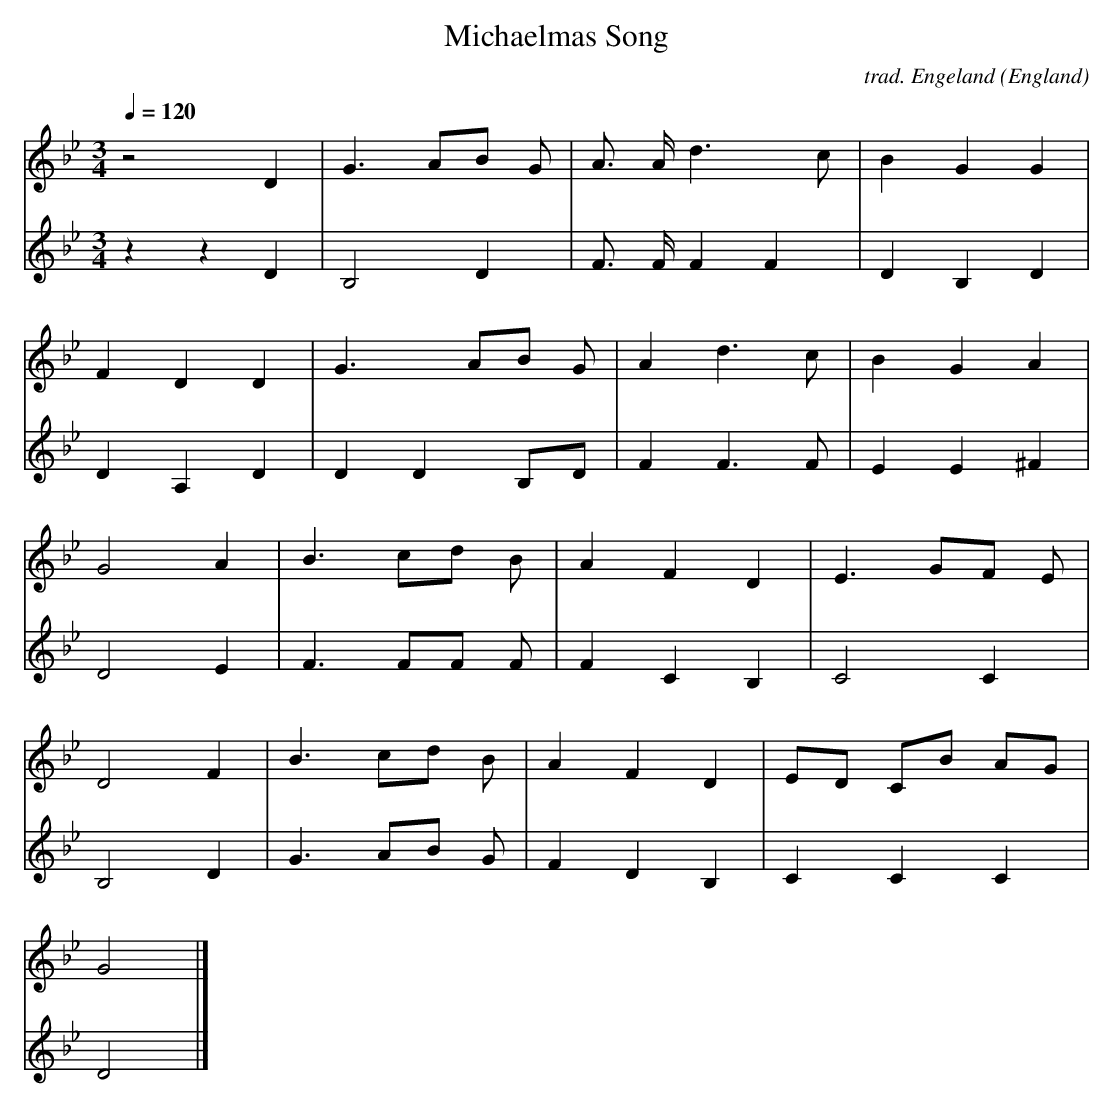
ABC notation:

X:1
T:Michaelmas Song
C:trad. Engeland
O:England
M:3/4
L:1/8
Q:1/4=120
K:Gm
V:1
z4 D2 |G3 AB G|A3/2 A/d3 c|B2 G2 G2 |
F2 D2 D2 |G3 AB G|A2 d3 c|B2 G2 A2 |
G4 A2 |B3 cd B|A2 F2 D2 |E3 GF E|
D4 F2 |B3 cd B|A2 F2 D2 |ED CB AG |
G4 |]
V:2          %Alt
z2 z2 D2 |B,4 D2 |F3/2 F/F2 F2 |D2 B,2 D2 |
D2 A,2 D2 |D2 D2 B,D |F2 F3 F|E2 E2 ^F2 |
D4 E2 |F3 FF F|F2 C2 B,2 |C4 C2 |
B,4 D2 |G3 AB G|F2 D2 B,2 |C2 C2 C2 |
D4 |]
